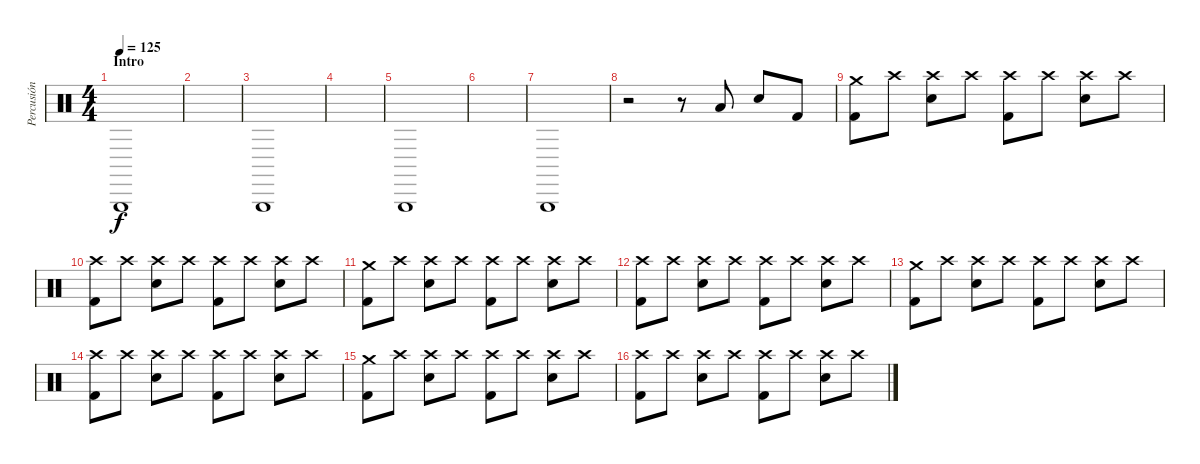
\track ("Percusión" "Percusión") {instrument percussion}
\staff {score}
\articulation defaults
\ts (4 4)
\section ("" "Intro")
\tempo 125
\clef neutral
\ks c "Triangle (hit)".1{dy f}
|
|
"Triangle (hit)".1 |
|
"Triangle (hit)".1 |
|
"Triangle (hit)".1 |
r.2 r.8 "Low Tom (hit)".8 "Snare (hit) 2".8 "Kick (hit) 2".8 |
("Crash medium (hit)" "Kick (hit) 2").8 "Crash high (hit)".8 ("Crash high (hit)" "Snare (hit) 2").8 "Crash high (hit)".8 ("Crash high (hit)" "Kick (hit) 2").8 "Crash high (hit)".8 ("Crash high (hit)" "Snare (hit) 2").8 "Crash high (hit)".8 |
("Crash high (hit)" "Kick (hit) 2").8 "Crash high (hit)".8 ("Crash high (hit)" "Snare (hit) 2").8 "Crash high (hit)".8 ("Crash high (hit)" "Kick (hit) 2").8 "Crash high (hit)".8 ("Crash high (hit)" "Snare (hit) 2").8 "Crash high (hit)".8 |
("Crash medium (hit)" "Kick (hit) 2").8 "Crash high (hit)".8 ("Crash high (hit)" "Snare (hit) 2").8 "Crash high (hit)".8 ("Crash high (hit)" "Kick (hit) 2").8 "Crash high (hit)".8 ("Crash high (hit)" "Snare (hit) 2").8 "Crash high (hit)".8 |
("Crash high (hit)" "Kick (hit) 2").8 "Crash high (hit)".8 ("Crash high (hit)" "Snare (hit) 2").8 "Crash high (hit)".8 ("Crash high (hit)" "Kick (hit) 2").8 "Crash high (hit)".8 ("Crash high (hit)" "Snare (hit) 2").8 "Crash high (hit)".8 |
("Crash medium (hit)" "Kick (hit) 2").8 "Crash high (hit)".8 ("Crash high (hit)" "Snare (hit) 2").8 "Crash high (hit)".8 ("Crash high (hit)" "Kick (hit) 2").8 "Crash high (hit)".8 ("Crash high (hit)" "Snare (hit) 2").8 "Crash high (hit)".8 |
("Crash high (hit)" "Kick (hit) 2").8 "Crash high (hit)".8 ("Crash high (hit)" "Snare (hit) 2").8 "Crash high (hit)".8 ("Crash high (hit)" "Kick (hit) 2").8 "Crash high (hit)".8 ("Crash high (hit)" "Snare (hit) 2").8 "Crash high (hit)".8 |
("Crash medium (hit)" "Kick (hit) 2").8 "Crash high (hit)".8 ("Crash high (hit)" "Snare (hit) 2").8 "Crash high (hit)".8 ("Crash high (hit)" "Kick (hit) 2").8 "Crash high (hit)".8 ("Crash high (hit)" "Snare (hit) 2").8 "Crash high (hit)".8 |
("Crash high (hit)" "Kick (hit) 2").8 "Crash high (hit)".8 ("Crash high (hit)" "Snare (hit) 2").8 "Crash high (hit)".8 ("Crash high (hit)" "Kick (hit) 2").8 "Crash high (hit)".8 ("Crash high (hit)" "Snare (hit) 2").8 "Crash high (hit)".8
